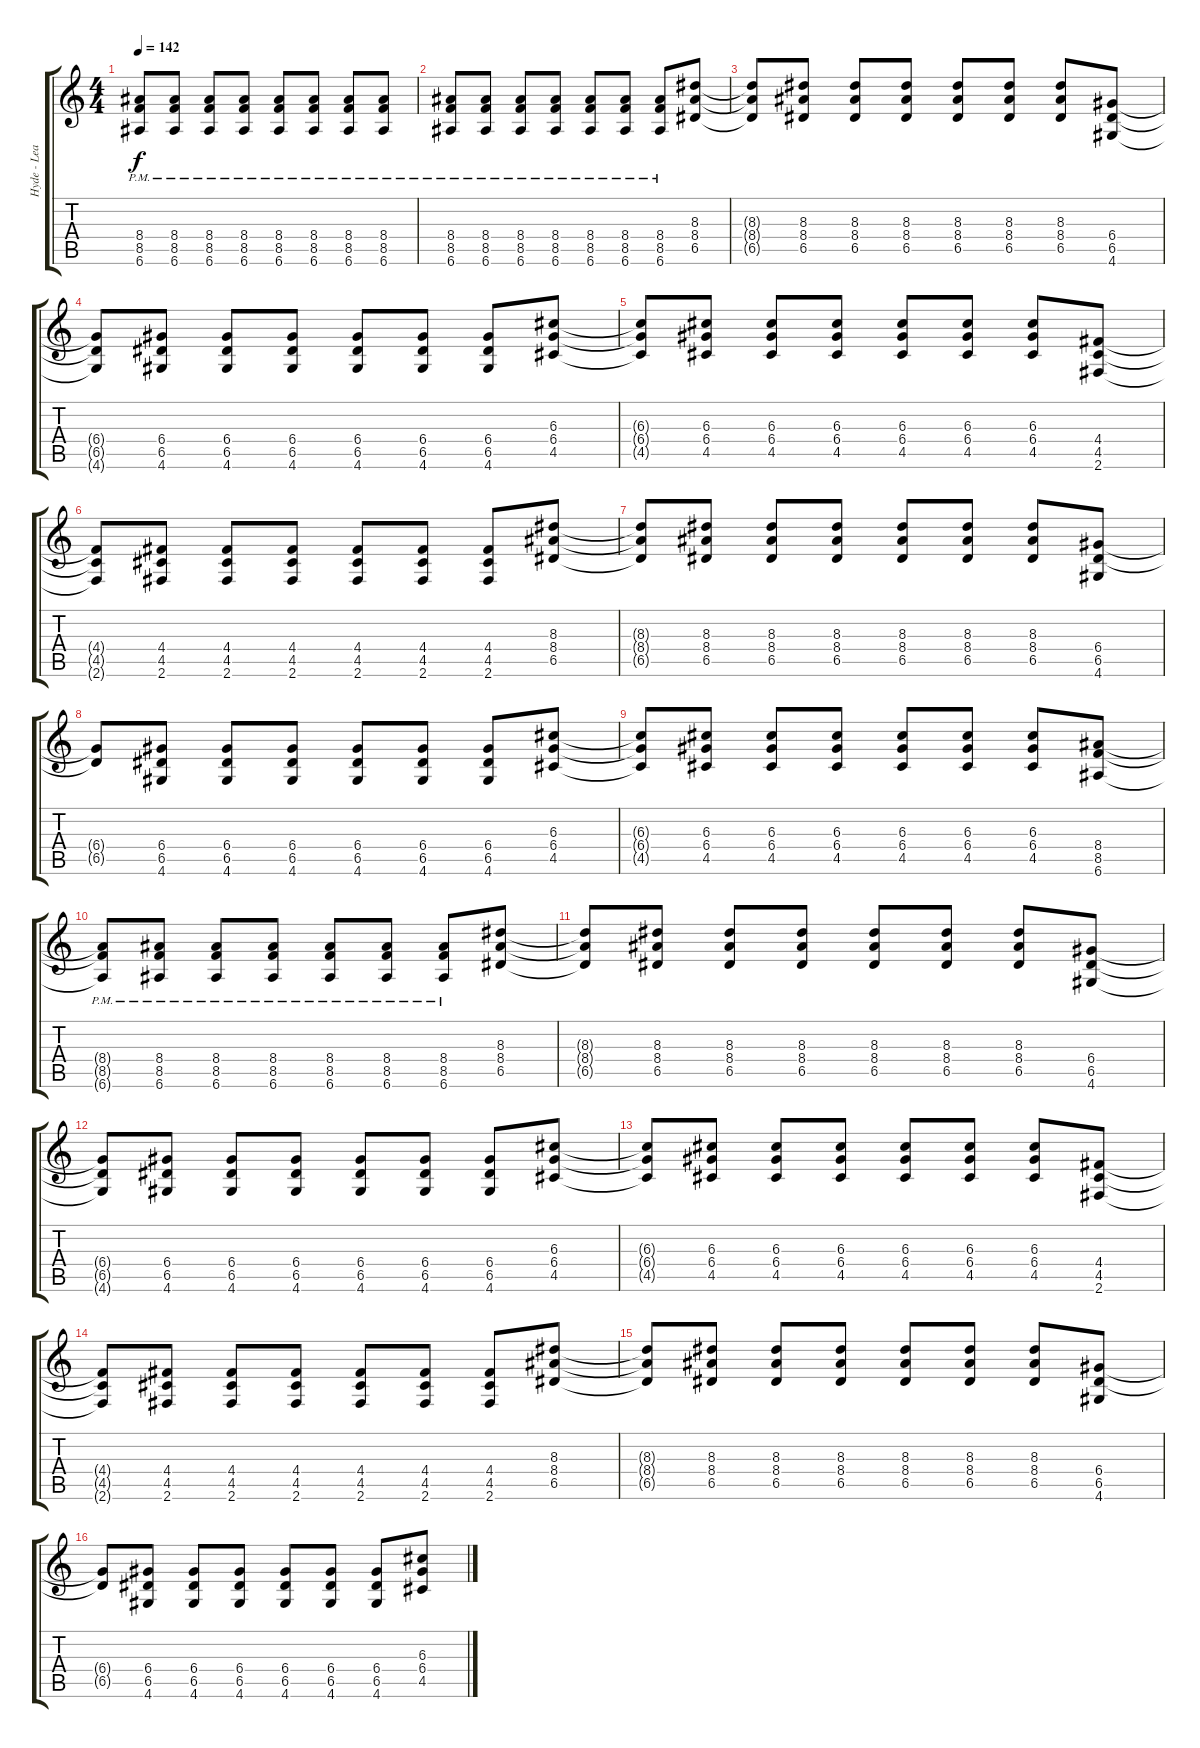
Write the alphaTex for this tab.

\track ("Hyde - Lead Guitar" "Hyde - Lea") {instrument distortionguitar}
\staff {score tabs}
\tuning (E4 B3 G3 D3 A2 E2) {hide}
\ts (4 4)
\tempo 142
\clef g2
\ks c
(8.4{pm} 8.5{pm} 6.6{pm}).8{dy f} (8.4{pm} 8.5{pm} 6.6{pm}).8 (8.4{pm} 8.5{pm} 6.6{pm}).8 (8.4{pm} 8.5{pm} 6.6{pm}).8 (8.4{pm} 8.5{pm} 6.6{pm}).8 (8.4{pm} 8.5{pm} 6.6{pm}).8 (8.4{pm} 8.5{pm} 6.6{pm}).8 (8.4{pm} 8.5{pm} 6.6{pm}).8 |
(8.4{pm} 8.5{pm} 6.6{pm}).8 (8.4{pm} 8.5{pm} 6.6{pm}).8 (8.4{pm} 8.5{pm} 6.6{pm}).8 (8.4{pm} 8.5{pm} 6.6{pm}).8 (8.4{pm} 8.5{pm} 6.6{pm}).8 (8.4{pm} 8.5{pm} 6.6{pm}).8 (8.4{pm} 8.5{pm} 6.6{pm}).8 (8.3 8.4 6.5).8 |
(8.3{t} 8.4{t} 6.5{t}).8 (8.3 8.4 6.5).8 (8.3 8.4 6.5).8 (8.3 8.4 6.5).8 (8.3 8.4 6.5).8 (8.3 8.4 6.5).8 (8.3 8.4 6.5).8 (6.4 6.5 4.6).8 |
(6.4{t} 6.5{t} 4.6{t}).8 (6.4 6.5 4.6).8 (6.4 6.5 4.6).8 (6.4 6.5 4.6).8 (6.4 6.5 4.6).8 (6.4 6.5 4.6).8 (6.4 6.5 4.6).8 (6.3 6.4 4.5).8 |
(6.3{t} 6.4{t} 4.5{t}).8 (6.3 6.4 4.5).8 (6.3 6.4 4.5).8 (6.3 6.4 4.5).8 (6.3 6.4 4.5).8 (6.3 6.4 4.5).8 (6.3 6.4 4.5).8 (4.4 4.5 2.6).8 |
(4.4{t} 4.5{t} 2.6{t}).8 (4.4 4.5 2.6).8 (4.4 4.5 2.6).8 (4.4 4.5 2.6).8 (4.4 4.5 2.6).8 (4.4 4.5 2.6).8 (4.4 4.5 2.6).8 (8.3 8.4 6.5).8 |
(8.3{t} 8.4{t} 6.5{t}).8 (8.3 8.4 6.5).8 (8.3 8.4 6.5).8 (8.3 8.4 6.5).8 (8.3 8.4 6.5).8 (8.3 8.4 6.5).8 (8.3 8.4 6.5).8 (6.4 6.5 4.6).8 |
(6.4{t} 6.5{t}).8 (6.4 6.5 4.6).8 (6.4 6.5 4.6).8 (6.4 6.5 4.6).8 (6.4 6.5 4.6).8 (6.4 6.5 4.6).8 (6.4 6.5 4.6).8 (6.3 6.4 4.5).8 |
(6.3{t} 6.4{t} 4.5{t}).8 (6.3 6.4 4.5).8 (6.3 6.4 4.5).8 (6.3 6.4 4.5).8 (6.3 6.4 4.5).8 (6.3 6.4 4.5).8 (6.3 6.4 4.5).8 (8.4 8.5 6.6).8 |
(8.4{pm t} 8.5{pm t} 6.6{pm t}).8 (8.4{pm} 8.5{pm} 6.6{pm}).8 (8.4{pm} 8.5{pm} 6.6{pm}).8 (8.4{pm} 8.5{pm} 6.6{pm}).8 (8.4{pm} 8.5{pm} 6.6{pm}).8 (8.4{pm} 8.5{pm} 6.6{pm}).8 (8.4{pm} 8.5{pm} 6.6{pm}).8 (8.3 8.4 6.5).8 |
(8.3{t} 8.4{t} 6.5{t}).8 (8.3 8.4 6.5).8 (8.3 8.4 6.5).8 (8.3 8.4 6.5).8 (8.3 8.4 6.5).8 (8.3 8.4 6.5).8 (8.3 8.4 6.5).8 (6.4 6.5 4.6).8 |
(6.4{t} 6.5{t} 4.6{t}).8 (6.4 6.5 4.6).8 (6.4 6.5 4.6).8 (6.4 6.5 4.6).8 (6.4 6.5 4.6).8 (6.4 6.5 4.6).8 (6.4 6.5 4.6).8 (6.3 6.4 4.5).8 |
(6.3{t} 6.4{t} 4.5{t}).8 (6.3 6.4 4.5).8 (6.3 6.4 4.5).8 (6.3 6.4 4.5).8 (6.3 6.4 4.5).8 (6.3 6.4 4.5).8 (6.3 6.4 4.5).8 (4.4 4.5 2.6).8 |
(4.4{t} 4.5{t} 2.6{t}).8 (4.4 4.5 2.6).8 (4.4 4.5 2.6).8 (4.4 4.5 2.6).8 (4.4 4.5 2.6).8 (4.4 4.5 2.6).8 (4.4 4.5 2.6).8 (8.3 8.4 6.5).8 |
(8.3{t} 8.4{t} 6.5{t}).8 (8.3 8.4 6.5).8 (8.3 8.4 6.5).8 (8.3 8.4 6.5).8 (8.3 8.4 6.5).8 (8.3 8.4 6.5).8 (8.3 8.4 6.5).8 (6.4 6.5 4.6).8 |
(6.4{t} 6.5{t}).8 (6.4 6.5 4.6).8 (6.4 6.5 4.6).8 (6.4 6.5 4.6).8 (6.4 6.5 4.6).8 (6.4 6.5 4.6).8 (6.4 6.5 4.6).8 (6.3 6.4 4.5).8
